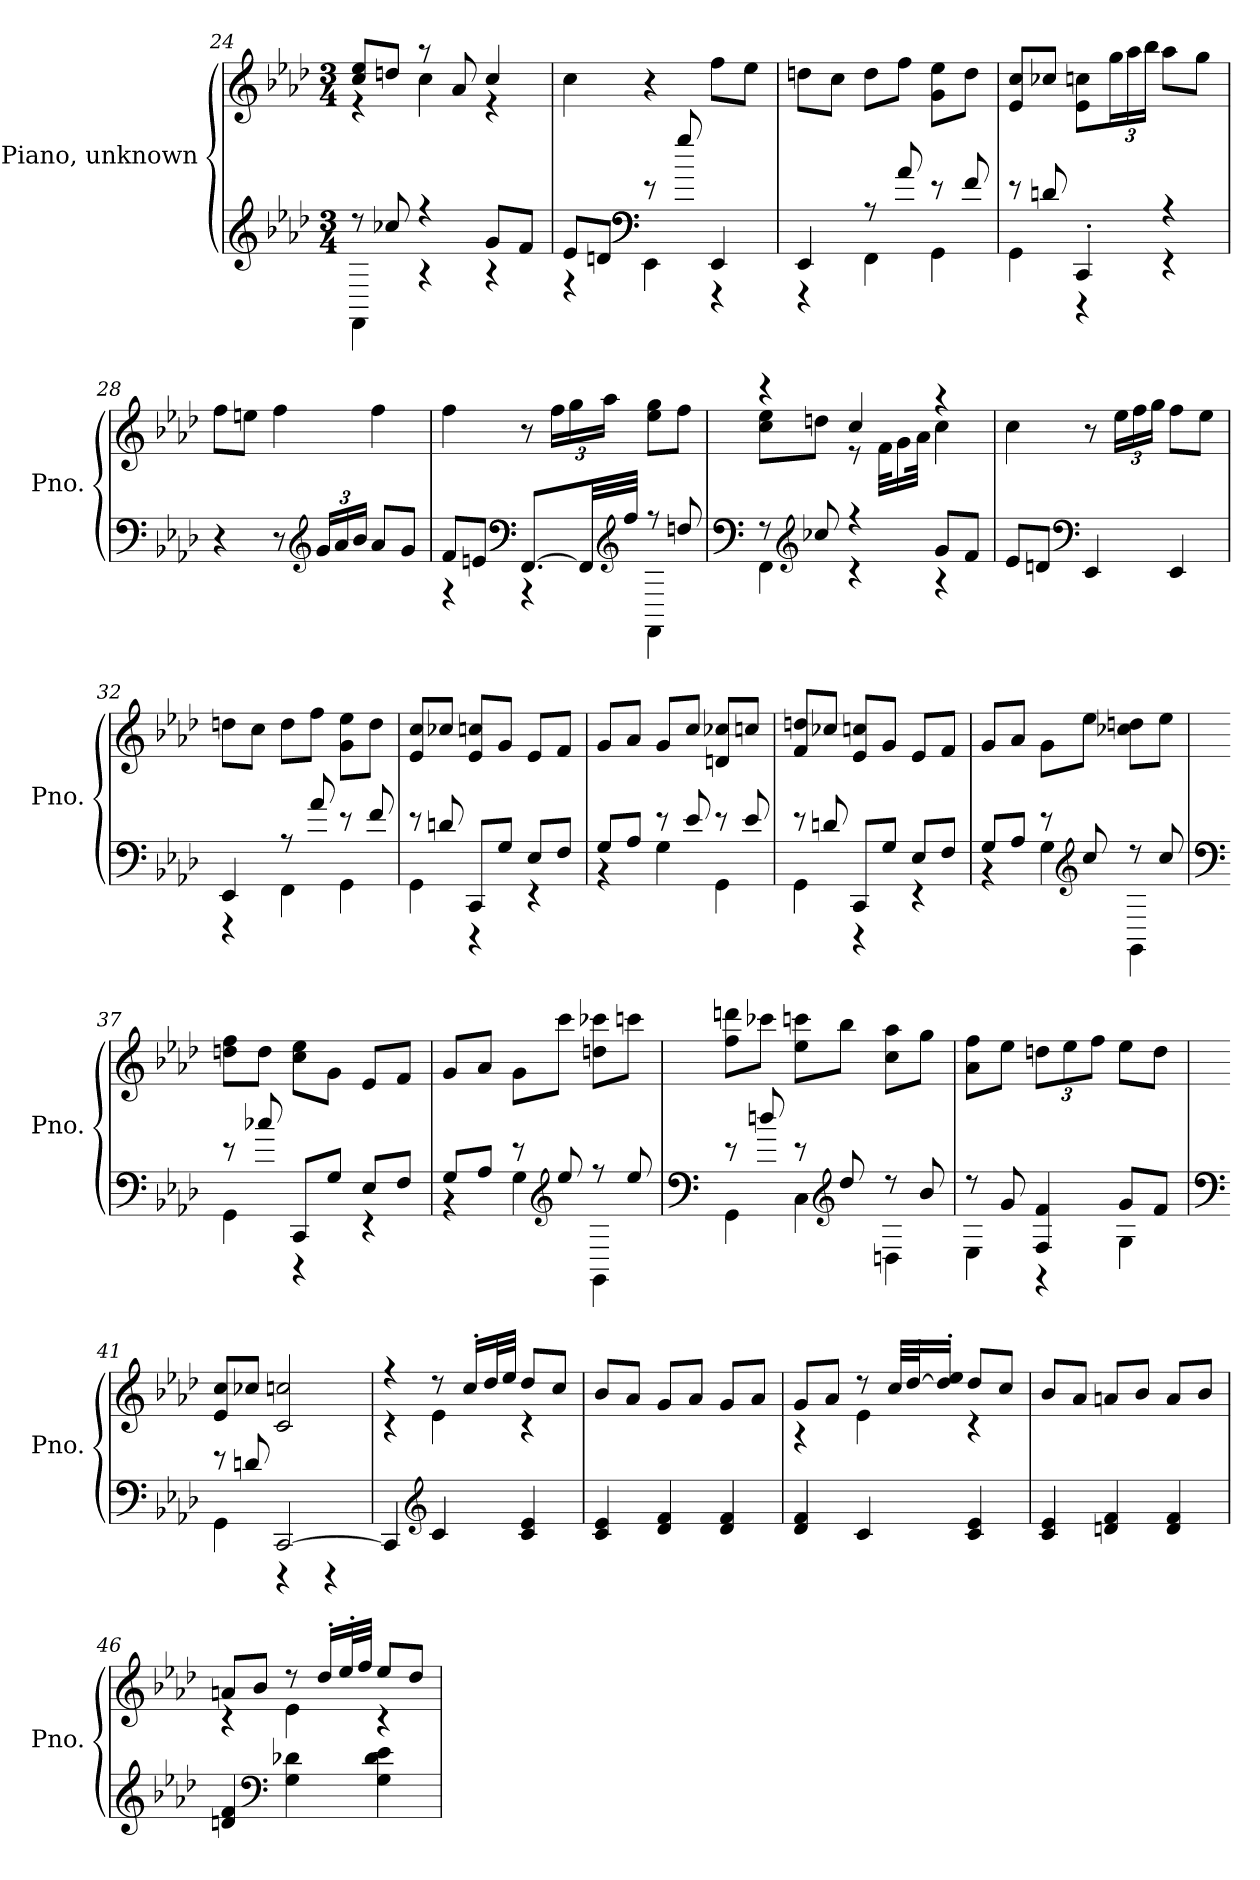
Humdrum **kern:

**kern	**kern
*part1	*part1
*staff2	*staff1
*I"Piano, unknown	*
*I'Pno.	*
*clefG2	*clefG2
*k[b-e-a-d-]	*k[b-e-a-d-]
*M3/4	*M3/4
=24	=24
*^	*^
8r	4FF\	8cc/ 8ee-/L	4r
8cc-X/	.	8ddn/J	.
4r	4r	8r	4cc\
.	.	8a-/	.
8g/L	4r	4cc/	4r
8f/J	.	.	.
*	*	*v	*v
=25	=25	=25
8e-/L	4r	4cc\
8dn/J	.	.
*clefF4	*	*
8r	4EE-\	4r
8gg/	.	.
4EE-/	4r	8ff\L
.	.	8ee-\J
!!LO:PB:g=z
=26	=26	=26
4EE-/	4r	8ddn\L
.	.	8cc\J
8r	4FF\	8dd\L
8a-/	.	8ff\J
8r	4GG\	8g\ 8ee-\L
8f/	.	8dd\J
=27	=27	=27
8r	4GG\	8e-/ 8cc/L
8dn/	.	8cc-X/J
4CC'/	4r	8e-\ 8ccn\L
*	*	*Xbrackettup
.	.	24gg\L
.	.	24aa-\
.	.	24bb-\JJ
4r	4r	8aa-\L
.	.	8gg\J
*v	*v	*
=28	=28
4r	8ff\L
.	8een\J
8r	4ff\
*clefG2	*
*Xbrackettup	*
24g/LL	.
24a-/	.
24b-/JJ	.
8a-/L	4ff\
8g/J	.
=29	=29
*^	*
8f/L	4r	4ff\
8en/J	.	.
*clefF4	*	*
[8.FF/L	4r	8r
.	.	24ff\LL
.	.	24gg\
32FF/LL]	.	.
.	.	24aa-\JJ
*clefG2	*	*
32ff/JJJ	.	.
8r	4FF\	8ee-\ 8gg\L
8ddn/	.	8ff\J
!!LO:LB:g=z
=30	=30	=30
*clefF4	*	*
*	*	*^
8r	4FF\	4r	8cc\ 8ee-\L
*clefG2	*	*	*
8cc-X/	.	.	8ddn\J
4r	4r	4cc/	8r
.	.	.	32f\KLL
.	.	.	16g\
.	.	.	32a-\JJk
8g/L	4r	4r	4cc\
8f/J	.	.	.
*v	*v	*	*
*	*v	*v
=31	=31
8e-/L	4cc\
8dn/J	.
*clefF4	*
4EE-/	8r
.	24ee-\LL
.	24ff\
.	24gg\JJ
4EE-/	8ff\L
.	8ee-\J
=32	=32
*^	*
4EE-/	4r	8ddn\L
.	.	8cc\J
8r	4FF\	8dd\L
8a-/	.	8ff\J
8r	4GG\	8g\ 8ee-\L
8f/	.	8dd\J
=33	=33	=33
8r	4GG\	8e-/ 8cc/L
8dn/	.	8cc-X/J
8CC/L	4r	8e-/ 8ccn/L
8G/J	.	8g/J
8E-/L	4r	8e-/L
8F/J	.	8f/J
!!LO:LB:g=z
=34	=34	=34
8G/L	4r	8g/L
8A-/J	.	8a-/J
8r	4G\	8g/L
8e-/	.	8cc/J
8r	4GG\	8dn/ 8cc-X/L
8e-/	.	8ccn/J
=35	=35	=35
8r	4GG\	8f/ 8ddn/L
8dn/	.	8cc-X/J
8CC/L	4r	8e-/ 8ccn/L
8G/J	.	8g/J
8E-/L	4r	8e-/L
8F/J	.	8f/J
=36	=36	=36
8G/L	4r	8g/L
8A-/J	.	8a-/J
8r	4G\	8g\L
*clefG2	*	*
8cc/	.	8ee-\J
8r	4GG\	8cc-X\ 8ddn\L
8cc/	.	8ee-\J
=37	=37	=37
*clefF4	*	*
8r	4GG\	8ddn\ 8ff\L
8cc-X/	.	8dd\J
8CC/L	4r	8cc\ 8ee-\L
8G/J	.	8g\J
8E-/L	4r	8e-/L
8F/J	.	8f/J
!!LO:LB:g=z
=38	=38	=38
8G/L	4r	8g/L
8A-/J	.	8a-/J
8r	4G\	8g\L
*clefG2	*	*
8ee-/	.	8ccc\J
8r	4GG\	8ddn\ 8ccc-X\L
8ee-/	.	8cccn\J
=39	=39	=39
*clefF4	*	*
8r	4GG\	8ff\ 8dddn\L
8ddn/	.	8ccc-X\J
8r	4C\	8ee-\ 8cccn\L
*clefG2	*	*
8dd/	.	8bb-\J
8r	4Dn\	8cc\ 8aa-\L
8b-/	.	8gg\J
=40	=40	=40
8r	4E-\	8a-\ 8ff\L
8g/	.	8ee-\J
4F/ 4f/	4r	12ddn\L
.	.	12ee-\
.	.	12ff\J
8g/L	4G\	8ee-\L
8f/J	.	8dd\J
=41	=41	=41
*clefF4	*	*
8r	4GG\	8e-/ 8cc/L
8dn/	.	8cc-X/J
[2CC/	4r	2c/ 2ccn/
.	4r	.
*v	*v	*
!!LO:LB:g=z
=42	=42
*	*^
4CC/]	4r	4r
*clefG2	*	*
4c/	8r	4e-\
.	16cc'/LL	.
.	32dd-/L	.
.	32ee-/JJJ	.
4c/ 4e-/	8dd-/L	4r
.	8cc/J	.
*	*v	*v
=43	=43
4c/ 4e-/	8b-/L
.	8a-/J
4d-/ 4f/	8g/L
.	8a-/J
4d-/ 4f/	8g/L
.	8a-/J
=44	=44
*	*^
4d-/ 4f/	8g/L	4r
.	8a-/J	.
4c/	8r	4e-\
.	32cc/LLL	.
.	[32dd-'/J	.
.	16dd-/]' 16ee-/'JJ	.
4c/ 4e-/	8dd-/L	4r
.	8cc/J	.
*	*v	*v
=45	=45
4c/ 4e-/	8b-/L
.	8a-/J
4dn/ 4f/	8an/L
.	8b-/J
4d/ 4f/	8a/L
.	8b-/J
!!LO:LB:g=z
=46	=46
*	*^
4dn/ 4f/	8an/L	4r
.	8b-/J	.
*clefF4	*	*
4G\ 4d-X\	8r	4e-\
.	16dd-'/LL	.
.	32ee-'/L	.
.	32ff/JJJ	.
4G\ 4d-\ 4e-\	8ee-/L	4r
.	8dd-/J	.
*	*v	*v
=	=
*-	*-
